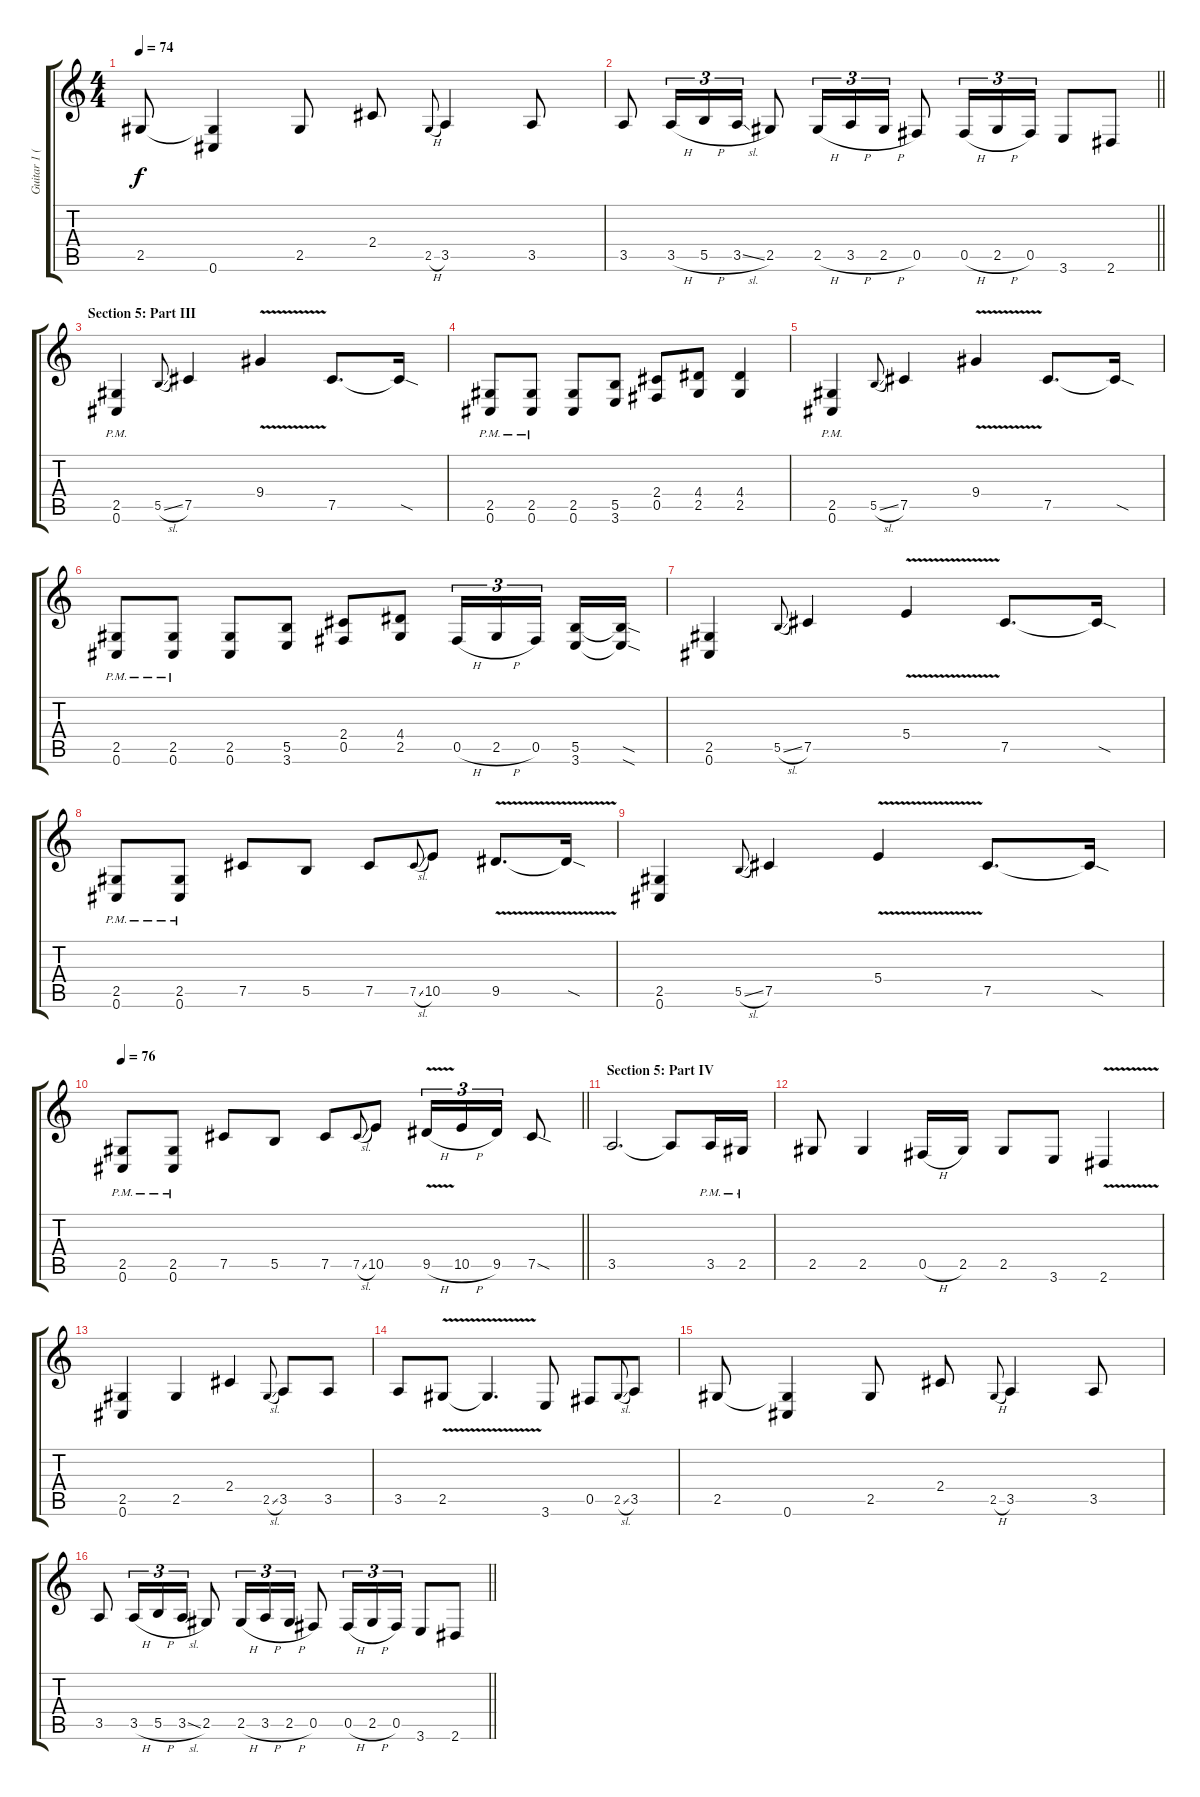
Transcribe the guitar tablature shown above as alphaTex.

\track ("Guitar 1 (Distortion)" "Guitar 1 (") {instrument distortionguitar}
\staff {score tabs}
\tuning (Db4 Ab3 E3 B2 Gb2 Db2) {hide}
\ts (4 4)
\tempo 74
\clef g2
\ks c
2.5.8{dy f} (2.5{t} 0.6).4 2.5.8 2.4.8 2.5{h}.8{gr onbeat} 3.5.4 3.5.8 |
\barLineRight lightlight
3.5.8 3.5{h}.16{tu (3 2)} 5.5{h}.16{tu (3 2)} 3.5{sl}.16{tu (3 2)} 2.5.8 2.5{h}.16{tu (3 2)} 3.5{h}.16{tu (3 2)} 2.5{h}.16{tu (3 2)} 0.5.8 0.5{h}.16{tu (3 2)} 2.5{h}.16{tu (3 2)} 0.5.16{tu (3 2)} 3.6.8 2.6.8 |
\section ("" "Section 5: Part III")
(2.5{pm} 0.6{pm}).4{balance 8} 5.5{sl}.8{gr onbeat} 7.5.4 9.4{v}.4 7.5.8{d} 7.5{sod t}.16 |
(2.5{pm} 0.6{pm}).8 (2.5{pm} 0.6{pm}).8 (2.5 0.6).8 (5.5 3.6).8 (2.4 0.5).8 (4.4 2.5).8 (4.4 2.5).4 |
(2.5{pm} 0.6{pm}).4 5.5{sl}.8{gr onbeat} 7.5.4 9.4{v}.4 7.5.8{d} 7.5{sod t}.16 |
(2.5{pm} 0.6{pm}).8 (2.5{pm} 0.6{pm}).8 (2.5 0.6).8 (5.5 3.6).8 (2.4 0.5).8 (4.4 2.5).8 0.5{h}.16{tu (3 2)} 2.5{h}.16{tu (3 2)} 0.5.16{tu (3 2) beam splitsecondary} (5.5 3.6).16 (5.5{sod t} 3.6{sod t}).16 |
(2.5 0.6).4 5.5{sl}.8{gr onbeat} 7.5.4 5.4{v}.4 7.5.8{d} 7.5{sod t}.16 |
(2.5{pm} 0.6{pm}).8 (2.5{pm} 0.6{pm}).8 7.5.8 5.5.8 7.5.8 7.5{sl}.8{gr onbeat} 10.5.8 9.5{v}.8{d} 9.5{sod t}.16 |
(2.5 0.6).4 5.5{sl}.8{gr onbeat} 7.5.4 5.4{v}.4 7.5.8{d} 7.5{sod t}.16 |
\tempo 76
\barLineRight lightlight
(2.5{pm} 0.6{pm}).8 (2.5{pm} 0.6{pm}).8 7.5.8 5.5.8 7.5.8 7.5{sl}.8{gr onbeat} 10.5.8 9.5{v h}.16{tu (3 2)} 10.5{h}.16{tu (3 2)} 9.5.16{tu (3 2)} 7.5{sod}.8 |
\section ("" "Section 5: Part IV")
3.5.2{d balance 4} 3.5{t}.8 3.5{pm}.16 2.5{pm}.16 |
2.5.8 2.5.4 0.5{h}.16 2.5.16 2.5.8 3.6.8 2.6{v}.4 |
(2.5 0.6).4 2.5.4 2.4.4 2.5{sl}.8{gr onbeat} 3.5.8 3.5.8 |
3.5.8 2.5{v}.8 2.5{t}.4{d} 3.6.8 0.5.8 2.5{sl}.8{gr onbeat} 3.5.8 |
2.5.8 (2.5{t} 0.6).4 2.5.8 2.4.8 2.5{h}.8{gr onbeat} 3.5.4 3.5.8 |
\barLineRight lightlight
3.5.8 3.5{h}.16{tu (3 2)} 5.5{h}.16{tu (3 2)} 3.5{sl}.16{tu (3 2)} 2.5.8 2.5{h}.16{tu (3 2)} 3.5{h}.16{tu (3 2)} 2.5{h}.16{tu (3 2)} 0.5.8 0.5{h}.16{tu (3 2)} 2.5{h}.16{tu (3 2)} 0.5.16{tu (3 2)} 3.6.8 2.6.8
